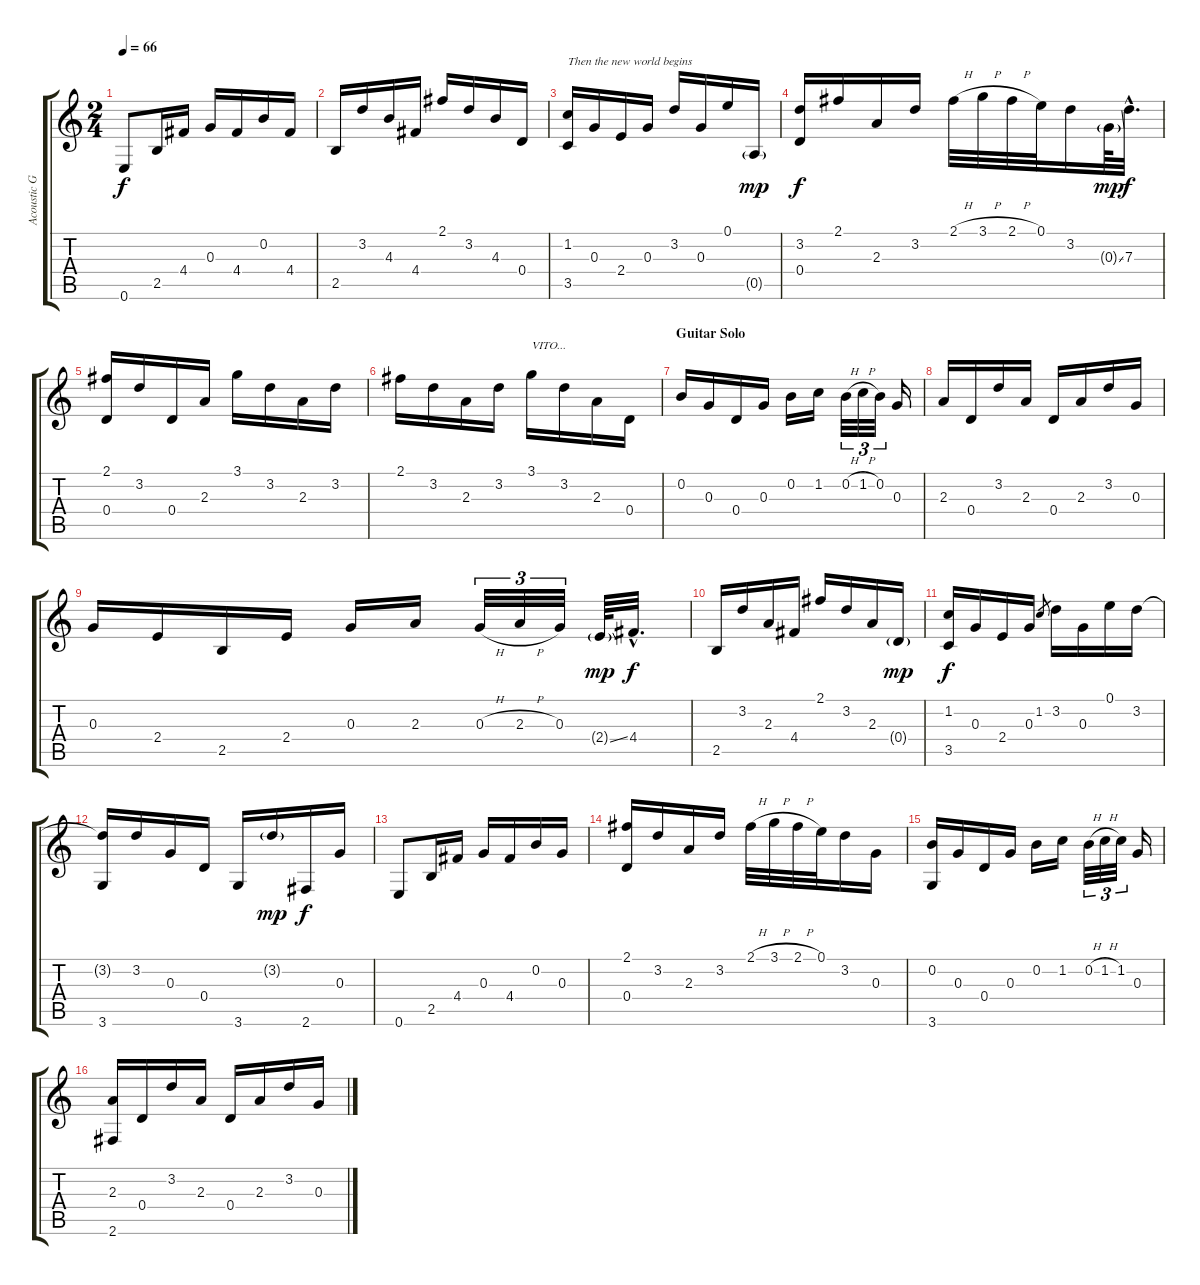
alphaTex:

\track ("Acoustic Guitar" "Acoustic G") {instrument acousticguitarsteel}
\staff {score tabs}
\tuning (E4 B3 G3 D3 A2 E2) {hide}
\ts (2 4)
\tempo 66
\clef g2
\ks c
0.6.8{dy f} 2.5.16 4.4.16 0.3.16 4.4.16 0.2.16 4.4.16 |
2.5.16 3.2.16 4.3.16 4.4.16 2.1.16 3.2.16 4.3.16 0.4.16 |
(1.2 3.5).16{txt "Then the new world begins"} 0.3.16 2.4.16 0.3.16 3.2.16 0.3.16 0.1.16 0.5{g}.16{dy mp} |
(3.2 0.4).16{dy f} 2.1.16 2.3.16 3.2.16 2.1{h}.32 3.1{h}.32 2.1{h}.32 0.1.32 3.2.16 0.3{ss g}.64{dy mp} 7.3{hac}.32{d dy f} |
(2.1 0.4).16 3.2.16 0.4.16 2.3.16 3.1.16 3.2.16 2.3.16 3.2.16 |
2.1.16 3.2.16 2.3.16 3.2.16 3.1.16{txt "VITO..."} 3.2.16 2.3.16 0.4.16 |
\section ("" "Guitar Solo")
0.2.16 0.3.16 0.4.16 0.3.16 0.2.16 1.2.16 0.2{h}.32{tu (3 2)} 1.2{h}.32{tu (3 2)} 0.2.32{tu (3 2)} 0.3.16 |
2.3.16 0.4.16 3.2.16 2.3.16 0.4.16 2.3.16 3.2.16 0.3.16 |
0.3.16 2.4.16 2.5.16 2.4.16 0.3.16 2.3.16 0.3{h}.32{tu (3 2)} 2.3{h}.32{tu (3 2)} 0.3.32{tu (3 2)} 2.4{ss g}.64{dy mp} 4.4{hac}.32{d dy f} |
2.5.16 3.2.16 2.3.16 4.4.16 2.1.16 3.2.16 2.3.16 0.4{g}.16{dy mp} |
(1.2 3.5).16{dy f} 0.3.16 2.4.16 0.3.16 1.2.8{gr} 3.2.16 0.3.16 0.1.16 3.2.16 |
(3.2{t} 3.6).16 3.2.16 0.3.16 0.4.16 3.6.16 3.2{g}.16{dy mp} 2.6.16{dy f} 0.3.16 |
0.6.8 2.5.16 4.4.16 0.3.16 4.4.16 0.2.16 0.3.16 |
(2.1 0.4).16 3.2.16 2.3.16 3.2.16 2.1{h}.32 3.1{h}.32 2.1{h}.32 0.1.32 3.2.16 0.3.16 |
(0.2 3.6).16 0.3.16 0.4.16 0.3.16 0.2.16 1.2.16 0.2{h}.32{tu (3 2)} 1.2{h}.32{tu (3 2)} 1.2.32{tu (3 2)} 0.3.16 |
(2.3 2.6).16 0.4.16 3.2.16 2.3.16 0.4.16 2.3.16 3.2.16 0.3.16
